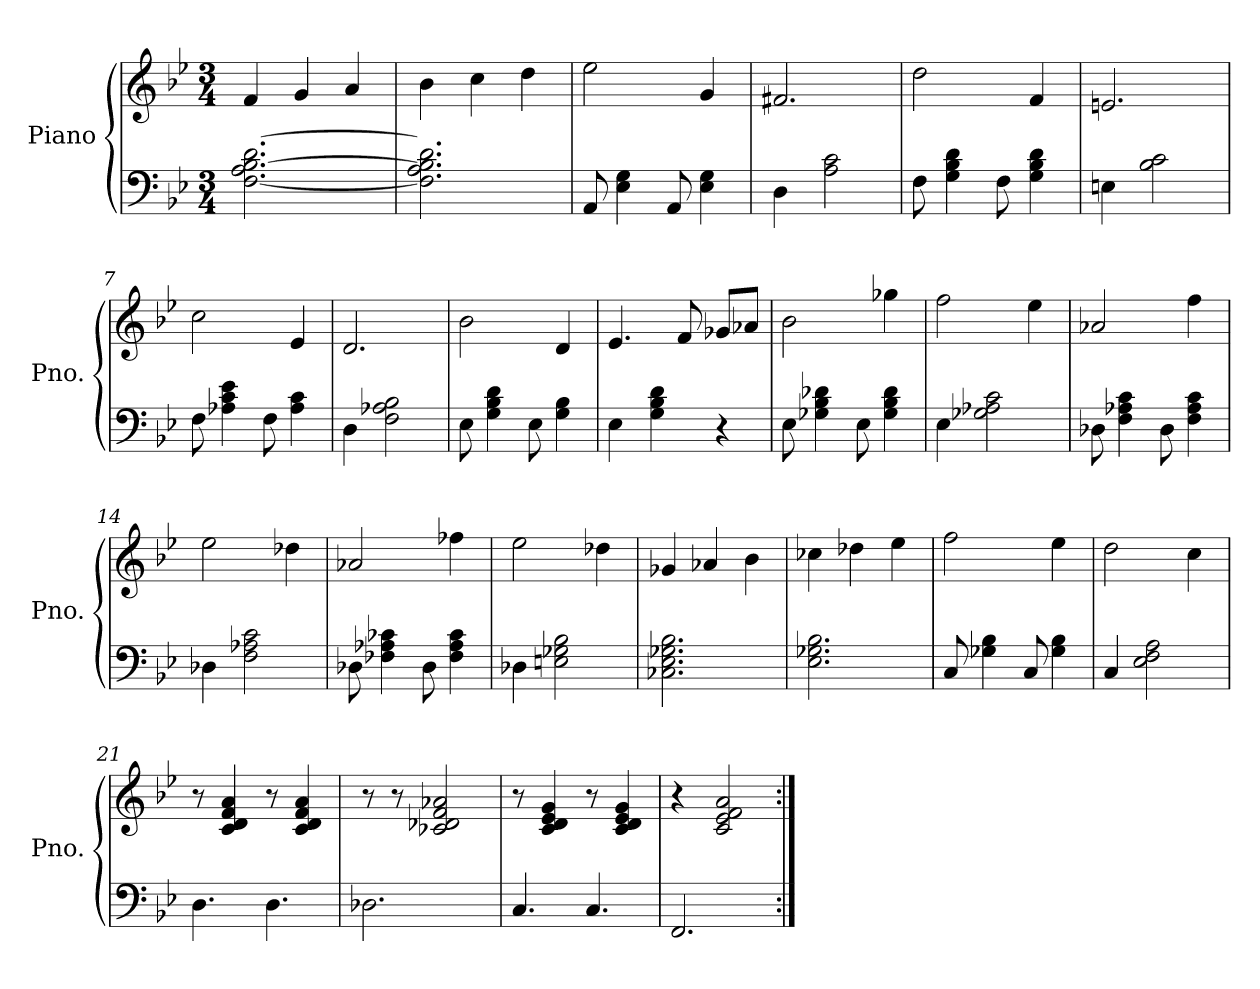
**kern	**kern
*part1	*part1
*staff2	*staff1
*I"Piano	*
*I'Pno.	*
*clefF4	*clefG2
*k[b-e-]	*k[b-e-]
*M3/4	*M3/4
*MM150	*MM150
=1	=1
[2.F\ 2.A\ [2.B-\ [2.d\	4f/
.	4g/
.	4a/
=2	=2
2.F\] 2.A\ 2.B-\] 2.d\]	4b-\
.	4cc\
.	4dd\
=3	=3
8AA/	2ee-\
4E-\ 4G\	.
8AA/	.
4E-\ 4G\	4g/
=4	=4
4D\	2.f#X/
2A\ 2c\	.
=5	=5
8F\	2dd\
4G\ 4B-\ 4d\	.
8F\	.
4G\ 4B-\ 4d\	4f/
=6	=6
4En\	2.en/
2B-\ 2c\	.
!!LO:LB:g=z
=7	=7
8F\	2cc\
4A-X\ 4c\ 4e-\	.
8F\	.
4A-\ 4c\	4e-/
=8	=8
4D\	2.d/
2F\ 2A-X\ 2B-\	.
=9	=9
8E-\	2b-\
4G\ 4B-\ 4d\	.
8E-\	.
4G\ 4B-\	4d/
=10	=10
4E-\	4.e-/
4G\ 4B-\ 4d\	.
.	8f/
4r	8g-X/L
.	8a-X/J
=11	=11
8E-\	2b-\
4G-X\ 4B-\ 4d-X\	.
8E-\	.
4G-\ 4B-\ 4d-\	4gg-X\
=12	=12
4E-\	2ff\
2G-X\ 2A-X\ 2c\	.
.	4ee-\
!!LO:LB:g=z
=13	=13
8D-X\	2a-X/
4F\ 4A-X\ 4c\	.
8D-\	.
4F\ 4A-\ 4c\	4ff\
=14	=14
4D-X\	2ee-\
2F\ 2A-X\ 2c\	.
.	4dd-X\
=15	=15
8D-X\	2a-X/
4F-X\ 4A-X\ 4c-X\	.
8D-\	.
4F-\ 4A-\ 4c-\	4ff-X\
=16	=16
4D-X\	2ee-\
2En\ 2G-X\ 2B-\	.
.	4dd-X\
=17	=17
2.C-X\ 2.E-\ 2.G-X\ 2.B-\	4g-X/
.	4a-X/
.	4b-\
=18	=18
2.E-\ 2.G-X\ 2.B-\	4cc-X\
.	4dd-X\
.	4ee-\
!!LO:LB:g=z
=19	=19
8C/	2ff\
4G-X\ 4B-\	.
8C/	.
4G-\ 4B-\	4ee-\
=20	=20
4C/	2dd\
2E-\ 2F\ 2A\	.
.	4cc\
=21	=21
4.D\	8r
.	4c/ 4d/ 4f/ 4a/
4.D\	8r
.	4c/ 4d/ 4f/ 4a/
=22	=22
2.D-X\	8r
.	8r
.	2c-X/ 2d-X/ 2f/ 2a-X/
=23	=23
4.C/	8r
.	4c/ 4d/ 4e-/ 4g/
4.C/	8r
.	4c/ 4d/ 4e-/ 4g/
=24	=24
2.FF/	4r
.	2c/ 2e-/ 2f/ 2a/
=:|!	=:|!
*-	*-
